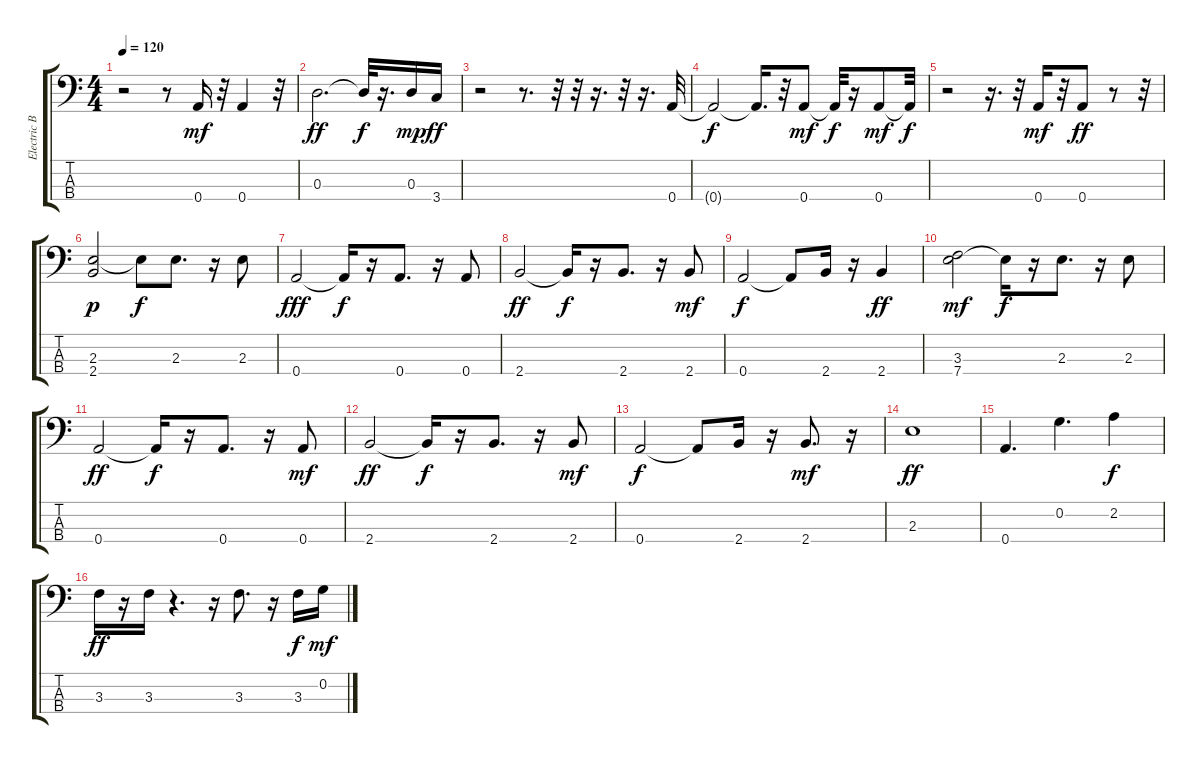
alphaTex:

\track ("Electric Bass" "Electric B") {instrument electricbassfinger}
\staff {score tabs}
\tuning (C-1 G2 D2 A1) {hide}
\ts (4 4)
\tempo 120
\clef f4
\ks c
r.2{dy mf} r.8 0.4.16 r.32 0.4.4 r.32 |
0.3.2{d dy ff} 0.3{t}.32{dy f} r.16{d} 0.3.16{dy mp} 3.4.16{dy ff} |
r.2 r.8{d} r.32 r.32 r.16{d} r.32 r.16{d} 0.4.32 |
0.4{t}.2{dy f} 0.4{t}.16{d} r.32 0.4.8{dy mf} 0.4{t}.32{dy f} r.16 0.4.8{dy mf} 0.4{t}.32{dy f} |
r.2 r.16{d} r.32 0.4.16{dy mf} r.32 0.4.8{dy ff} r.8 r.32 |
(2.3 2.4).2{dy p} 2.3{t}.8{dy f} 2.3.8{d} r.16 2.3.8 |
0.4.2{dy fff} 0.4{t}.16{dy f} r.16 0.4.8{d} r.16 0.4.8 |
2.4.2{dy ff} 2.4{t}.16{dy f} r.16 2.4.8{d} r.16 2.4.8{dy mf} |
0.4.2{dy f} 0.4{t}.8 2.4.16 r.16 2.4.4{dy ff} |
(3.3 7.4).2{dy mf} 7.4{t}.16{dy f} r.16 2.3.8{d} r.16 2.3.8 |
0.4.2{dy ff} 0.4{t}.16{dy f} r.16 0.4.8{d} r.16 0.4.8{dy mf} |
2.4.2{dy ff} 2.4{t}.16{dy f} r.16 2.4.8{d} r.16 2.4.8{dy mf} |
0.4.2{dy f} 0.4{t}.8 2.4.16 r.16 2.4.8{d dy mf} r.16 |
2.3.1{dy ff} |
0.4.4{d} 0.2.4{d} 2.2.4{dy f} |
3.3.16{dy ff} r.16 3.3.16 r.4{d} r.16 3.3.8{d} r.16 3.3.16{dy f} 0.2.16{dy mf}
